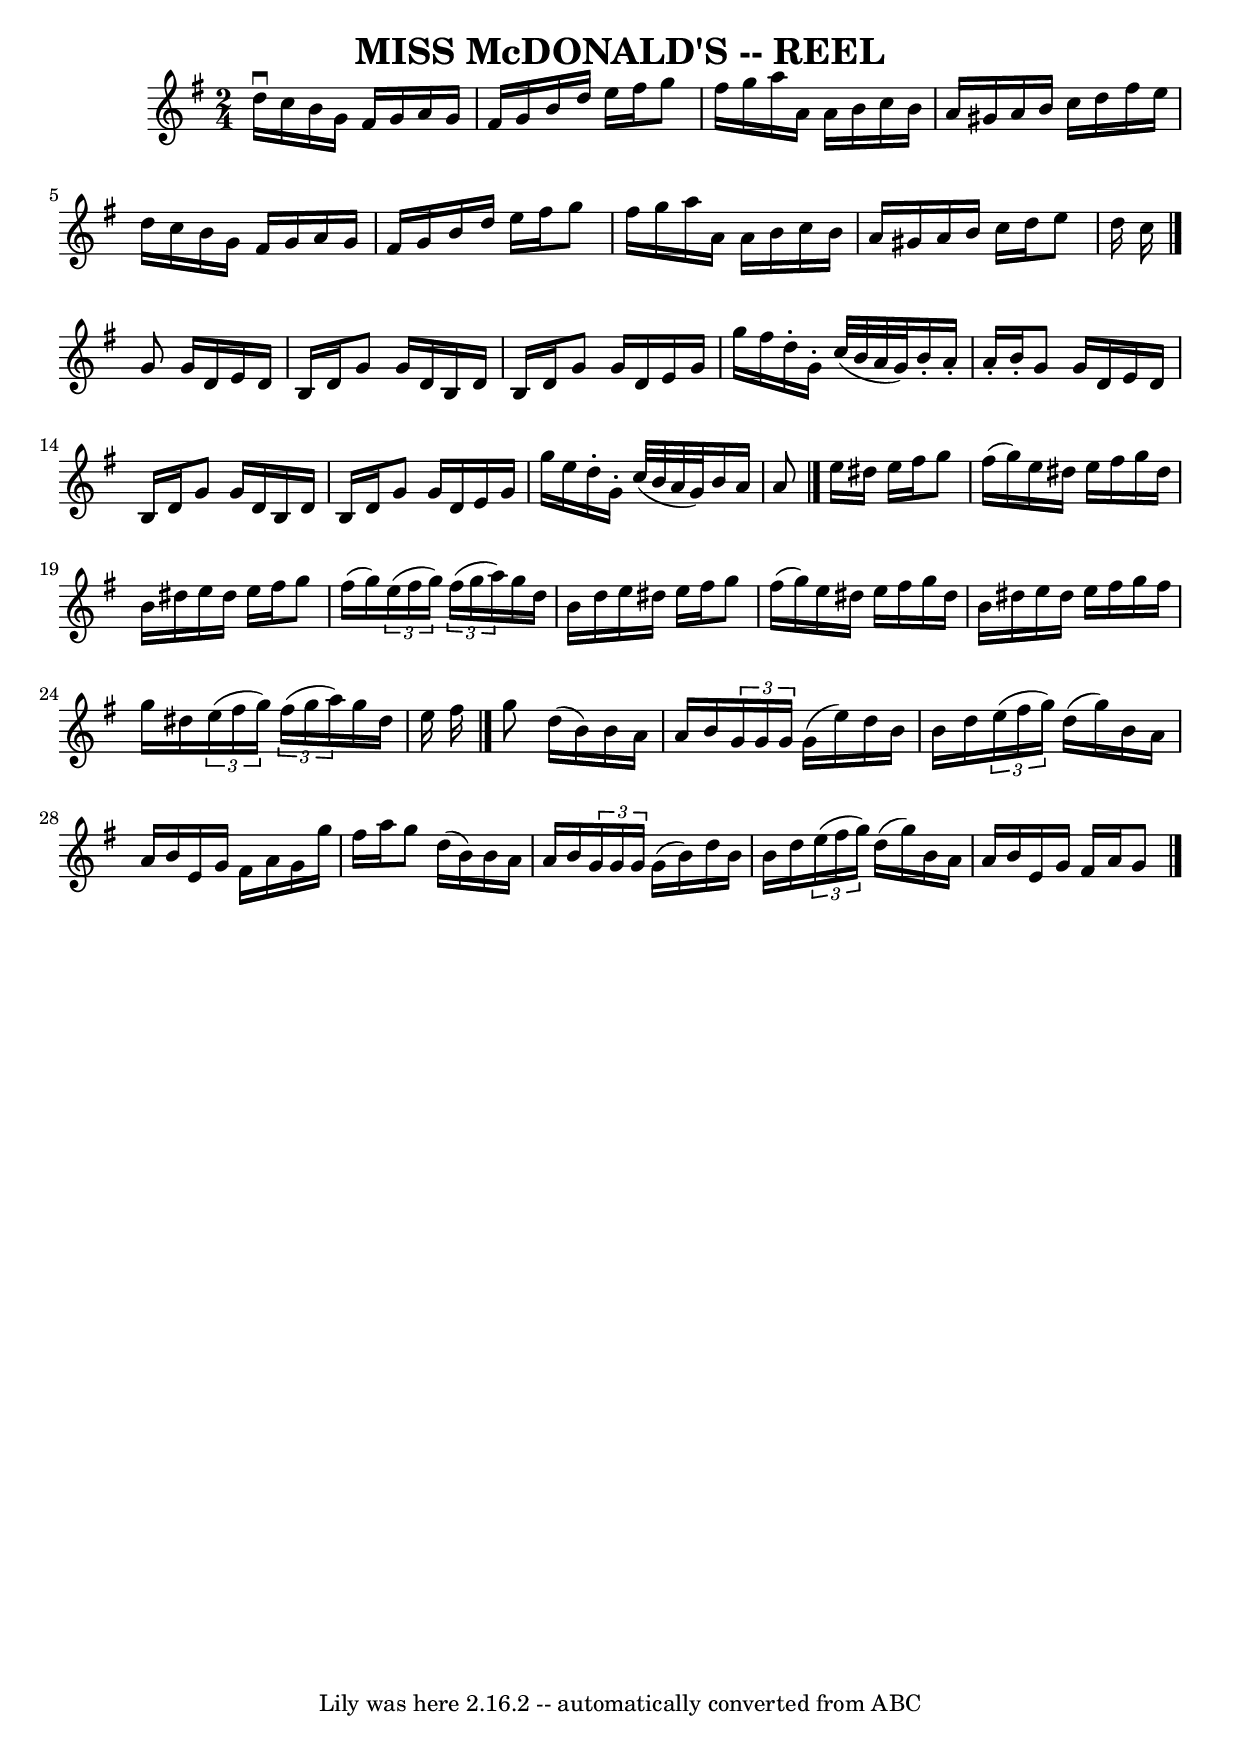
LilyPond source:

\version "2.7.40"
\include "Mammoth.ily"
\header {
	%% book = "Ryan's Mammoth Collection of Fiddle Tunes"
	crossRefNumber = "1"
	footnotes = ""
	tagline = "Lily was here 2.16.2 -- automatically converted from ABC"
	title = "MISS McDONALD'S -- REEL"
}
voicedefault =  {
\set Score.defaultBarType = "empty"

\time 2/4 \key g \major d''16^\downbow c''16        |
 b'16    
g'16 fis'16 g'16 a'16 g'16 fis'16 g'16    |
 b'16    
d''16 e''16 fis''16 g''8 fis''16 g''16    |
 a''16    
a'16 a'16 b'16 c''16 b'16 a'16 gis'16    |
 a'16    
b'16 c''16 d''16 fis''16 e''16 d''16 c''16        |
   
b'16 g'16 fis'16 g'16 a'16 g'16 fis'16 g'16    |
   
b'16 d''16 e''16 fis''16 g''8 fis''16 g''16    |
   
a''16 a'16 a'16 b'16 c''16 b'16 a'16 gis'16    |
   
a'16 b'16 c''16 d''16 e''8 d''16 c''16    \bar "|." g'8   
 g'16 d'16 e'16 d'16 b16 d'16    |
 g'8 g'16 d'16  
 b16 d'16 b16 d'16    |
 g'8 g'16 d'16 e'16 g'16  
 g''16 fis''16    |
 d''16 -. g'16 -. c''32 (b'32 a'32    
g'32) b'16 -. a'16 -. a'16 -. b'16 -.       |
 g'8 g'16   
 d'16 e'16 d'16 b16 d'16    |
 g'8 g'16 d'16 b16   
 d'16 b16 d'16    |
 g'8 g'16 d'16 e'16 g'16 g''16 
 e''16    |
 d''16 -. g'16 -. c''32 (b'32 a'32 g'32)  
 b'16 a'16 a'8    \bar "|." e''16 dis''16 e''16 fis''16    
g''8 fis''16 (g''16)   |
 e''16 dis''16 e''16 fis''16 
 g''16 dis''16 b'16 dis''16    |
 e''16 dis''16 e''16  
 fis''16 g''8 fis''16 (g''16)   |
   \times 2/3 { e''16 (
 fis''16 g''16) }   \times 2/3 { fis''16 (g''16 a''16) }   
g''16 d''16 b'16 d''16        |
 e''16 dis''16 e''16    
fis''16 g''8 fis''16 (g''16)   |
 e''16 dis''16 e''16 
 fis''16 g''16 dis''16 b'16 dis''16    |
 e''16    
dis''16 e''16 fis''16 g''16 fis''16 g''16 dis''16    
\times 2/3 { e''16 (fis''16 g''16) }   \times 2/3 { fis''16 (
g''16 a''16) } g''16 dis''16 e''16 fis''16    \bar "|."     
g''8 d''16 (b'16) b'16 a'16 a'16 b'16    |
   
\times 2/3 { g'16 g'16 g'16  } g'16 (e''16) d''16 b'16    
b'16 d''16    |
   \times 2/3 { e''16 (fis''16 g''16) }   
d''16 (g''16) b'16 a'16 a'16 b'16    |
 e'16 g'16   
 fis'16 a'16 g'16 g''16 fis''16 a''16        |
 g''8    
d''16 (b'16) b'16 a'16 a'16 b'16    |
   \times 2/3 {   
g'16 g'16 g'16  } g'16 (b'16) d''16 b'16 b'16 d''16    
|
   \times 2/3 { e''16 (fis''16 g''16) } d''16 (g''16  
-) b'16 a'16 a'16 b'16    |
 e'16 g'16 fis'16 a'16  
 g'8      \bar "|."   
}

\score{
    <<

	\context Staff="default"
	{
	    \voicedefault 
	}

    >>
	\layout {
	}
	\midi {}
}
